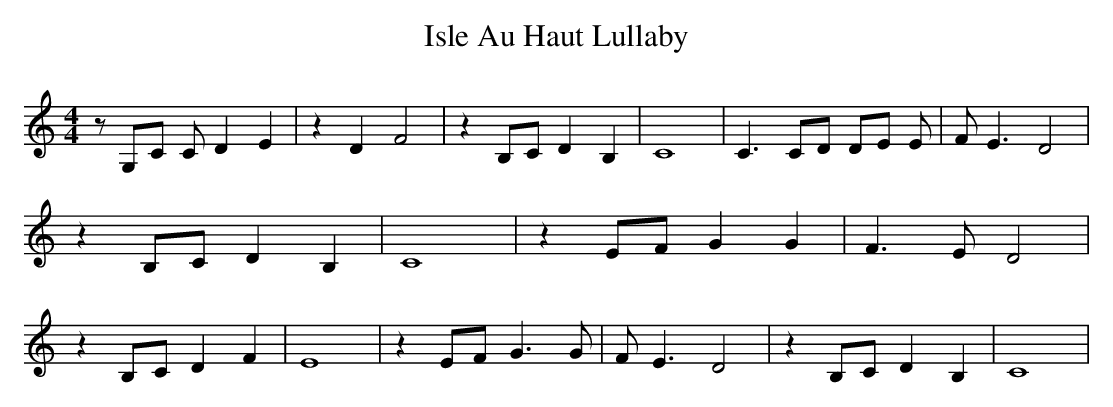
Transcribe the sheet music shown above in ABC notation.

X:1
T:Isle Au Haut Lullaby
M:4/4
L:1/8
K:C
 z G,C C D2 E2| z2 D2 F4| z2 B,C D2 B,2| C8| C3 CD DE E| F E3 D4| z2 B,C D2 B,2|\
 C8| z2 EF G2 G2| F3 E D4| z2 B,C D2 F2| E8| z2 EF G3 G| F E3 D4| z2 B,C D2 B,2|\
 C8|
